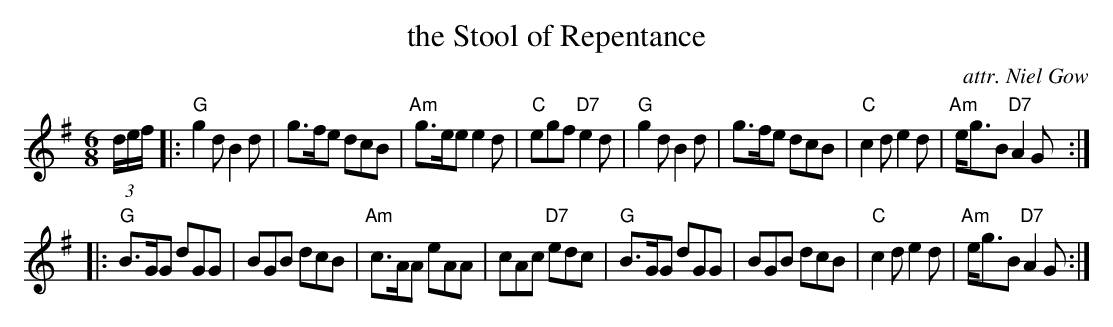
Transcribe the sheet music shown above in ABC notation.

X:1
T: the Stool of Repentance
C: attr. Niel Gow
M: 6/8
L: 1/8
K: G
(3d/e/f/ |: "G"g2d B2d | g>fe dcB | "Am"g>ee e2d | "C"egf "D7"e2d \
| "G"g2d B2d | g>fe dcB | "C"c2d e2d | "Am"e<gB "D7"A2G :|
|: "G"B>GG dGG | BGB dcB | "Am"c>AA eAA | cAc "D7"edc \
| "G"B>GG dGG | BGB dcB | "C"c2d e2d | "Am"e<gB "D7"A2G :|
